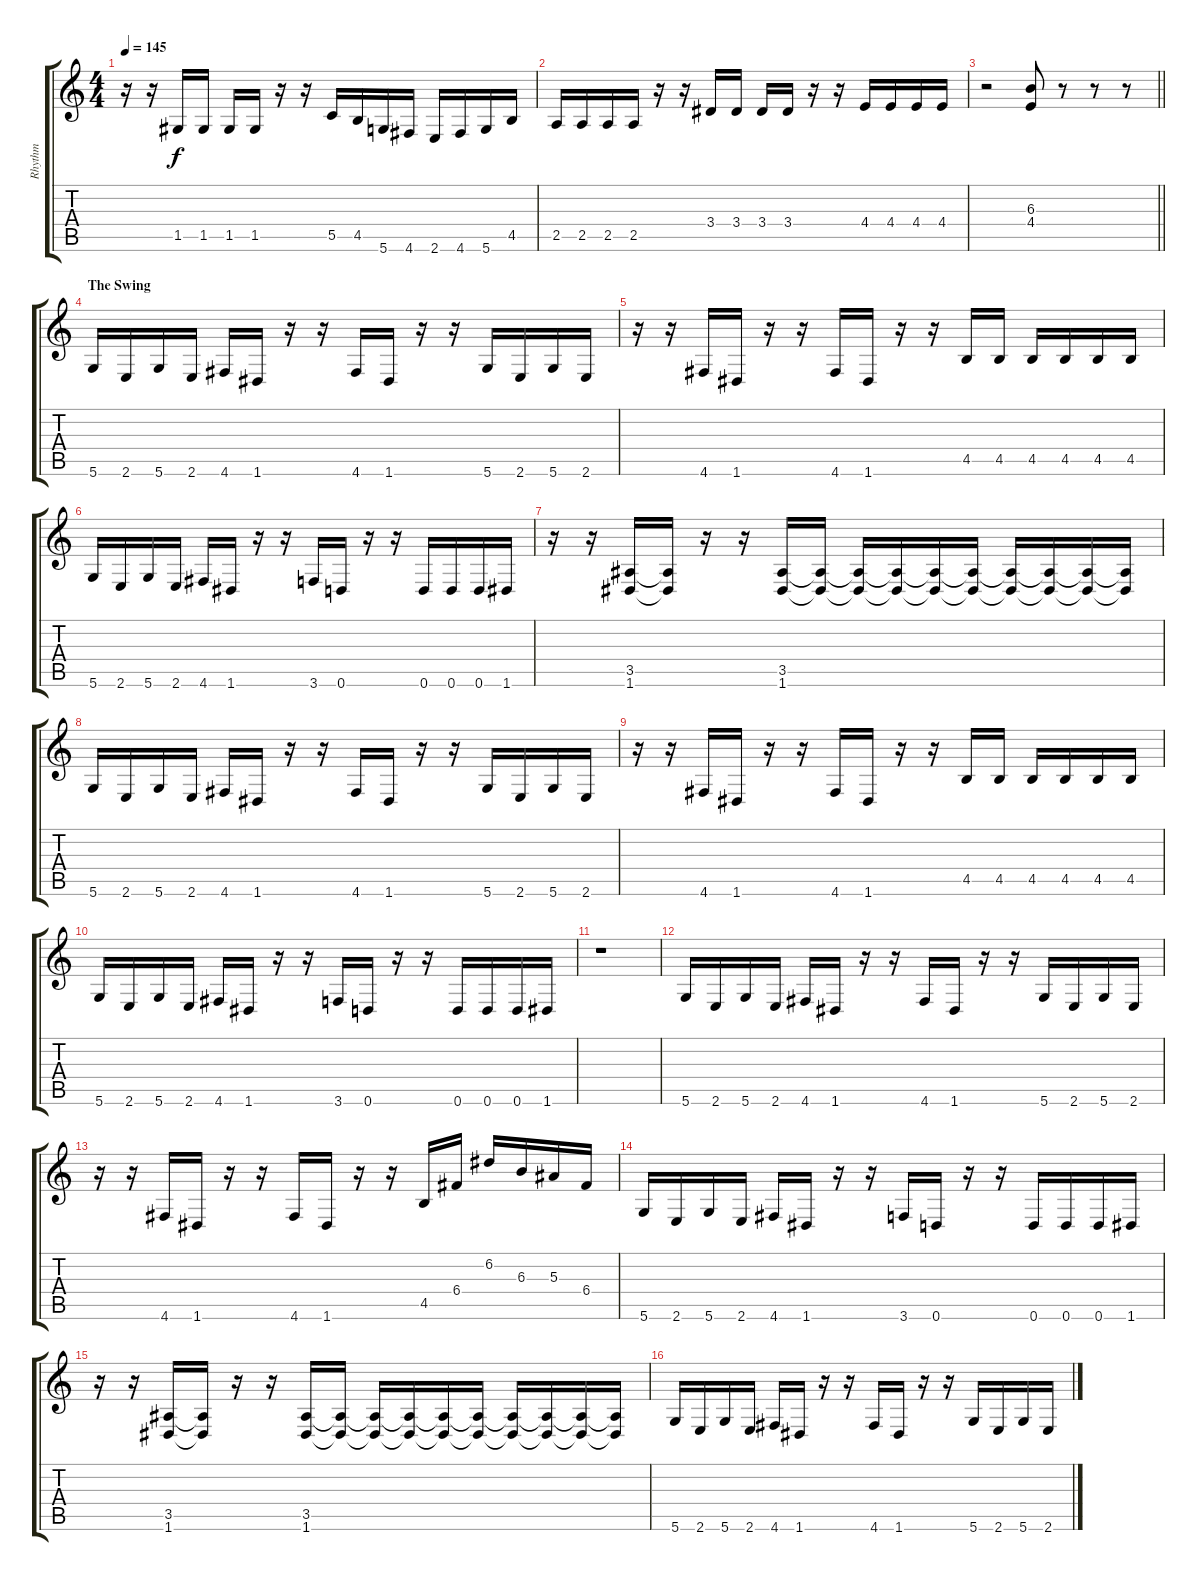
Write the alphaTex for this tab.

\track ("Rhythm" "Rhythm") {instrument distortionguitar}
\staff {score tabs}
\tuning (D4 A3 F3 C3 G2 D2) {hide}
\ts (4 4)
\tempo 145
\clef g2
\ks c
r.16{dy f} r.16 1.5.16 1.5.16 1.5.16 1.5.16 r.16 r.16 5.5.16 4.5.16 5.6.16 4.6.16 2.6.16 4.6.16 5.6.16 4.5.16 |
2.5.16 2.5.16 2.5.16 2.5.16 r.16 r.16 3.4.16 3.4.16 3.4.16 3.4.16 r.16 r.16 4.4.16 4.4.16 4.4.16 4.4.16 |
\barLineRight lightlight
r.2 (6.3 4.4).8 r.8 r.8 r.8 |
\section ("" "The Swing")
5.6.16 2.6.16 5.6.16 2.6.16 4.6.16 1.6.16 r.16 r.16 4.6.16 1.6.16 r.16 r.16 5.6.16 2.6.16 5.6.16 2.6.16 |
r.16 r.16 4.6.16 1.6.16 r.16 r.16 4.6.16 1.6.16 r.16 r.16 4.5.16 4.5.16 4.5.16 4.5.16 4.5.16 4.5.16 |
5.6.16 2.6.16 5.6.16 2.6.16 4.6.16 1.6.16 r.16 r.16 3.6.16 0.6.16 r.16 r.16 0.6.16 0.6.16 0.6.16 1.6.16 |
r.16 r.16 (3.5 1.6).16 (3.5{t} 1.6{t}).16 r.16 r.16 (3.5 1.6).16 (3.5{t} 1.6{t}).16 (3.5{t} 1.6{t}).16 (3.5{t} 1.6{t}).16 (3.5{t} 1.6{t}).16 (3.5{t} 1.6{t}).16 (3.5{t} 1.6{t}).16 (3.5{t} 1.6{t}).16 (3.5{t} 1.6{t}).16 (3.5{t} 1.6{t}).16 |
5.6.16 2.6.16 5.6.16 2.6.16 4.6.16 1.6.16 r.16 r.16 4.6.16 1.6.16 r.16 r.16 5.6.16 2.6.16 5.6.16 2.6.16 |
r.16 r.16 4.6.16 1.6.16 r.16 r.16 4.6.16 1.6.16 r.16 r.16 4.5.16 4.5.16 4.5.16 4.5.16 4.5.16 4.5.16 |
5.6.16 2.6.16 5.6.16 2.6.16 4.6.16 1.6.16 r.16 r.16 3.6.16 0.6.16 r.16 r.16 0.6.16 0.6.16 0.6.16 1.6.16 |
r.1 |
5.6.16 2.6.16 5.6.16 2.6.16 4.6.16 1.6.16 r.16 r.16 4.6.16 1.6.16 r.16 r.16 5.6.16 2.6.16 5.6.16 2.6.16 |
r.16 r.16 4.6.16 1.6.16 r.16 r.16 4.6.16 1.6.16 r.16 r.16 4.5.16 6.4.16 6.2.16 6.3.16 5.3.16 6.4.16 |
5.6.16 2.6.16 5.6.16 2.6.16 4.6.16 1.6.16 r.16 r.16 3.6.16 0.6.16 r.16 r.16 0.6.16 0.6.16 0.6.16 1.6.16 |
r.16 r.16 (3.5 1.6).16 (3.5{t} 1.6{t}).16 r.16 r.16 (3.5 1.6).16 (3.5{t} 1.6{t}).16 (3.5{t} 1.6{t}).16 (3.5{t} 1.6{t}).16 (3.5{t} 1.6{t}).16 (3.5{t} 1.6{t}).16 (3.5{t} 1.6{t}).16 (3.5{t} 1.6{t}).16 (3.5{t} 1.6{t}).16 (3.5{t} 1.6{t}).16 |
5.6.16 2.6.16 5.6.16 2.6.16 4.6.16 1.6.16 r.16 r.16 4.6.16 1.6.16 r.16 r.16 5.6.16 2.6.16 5.6.16 2.6.16
